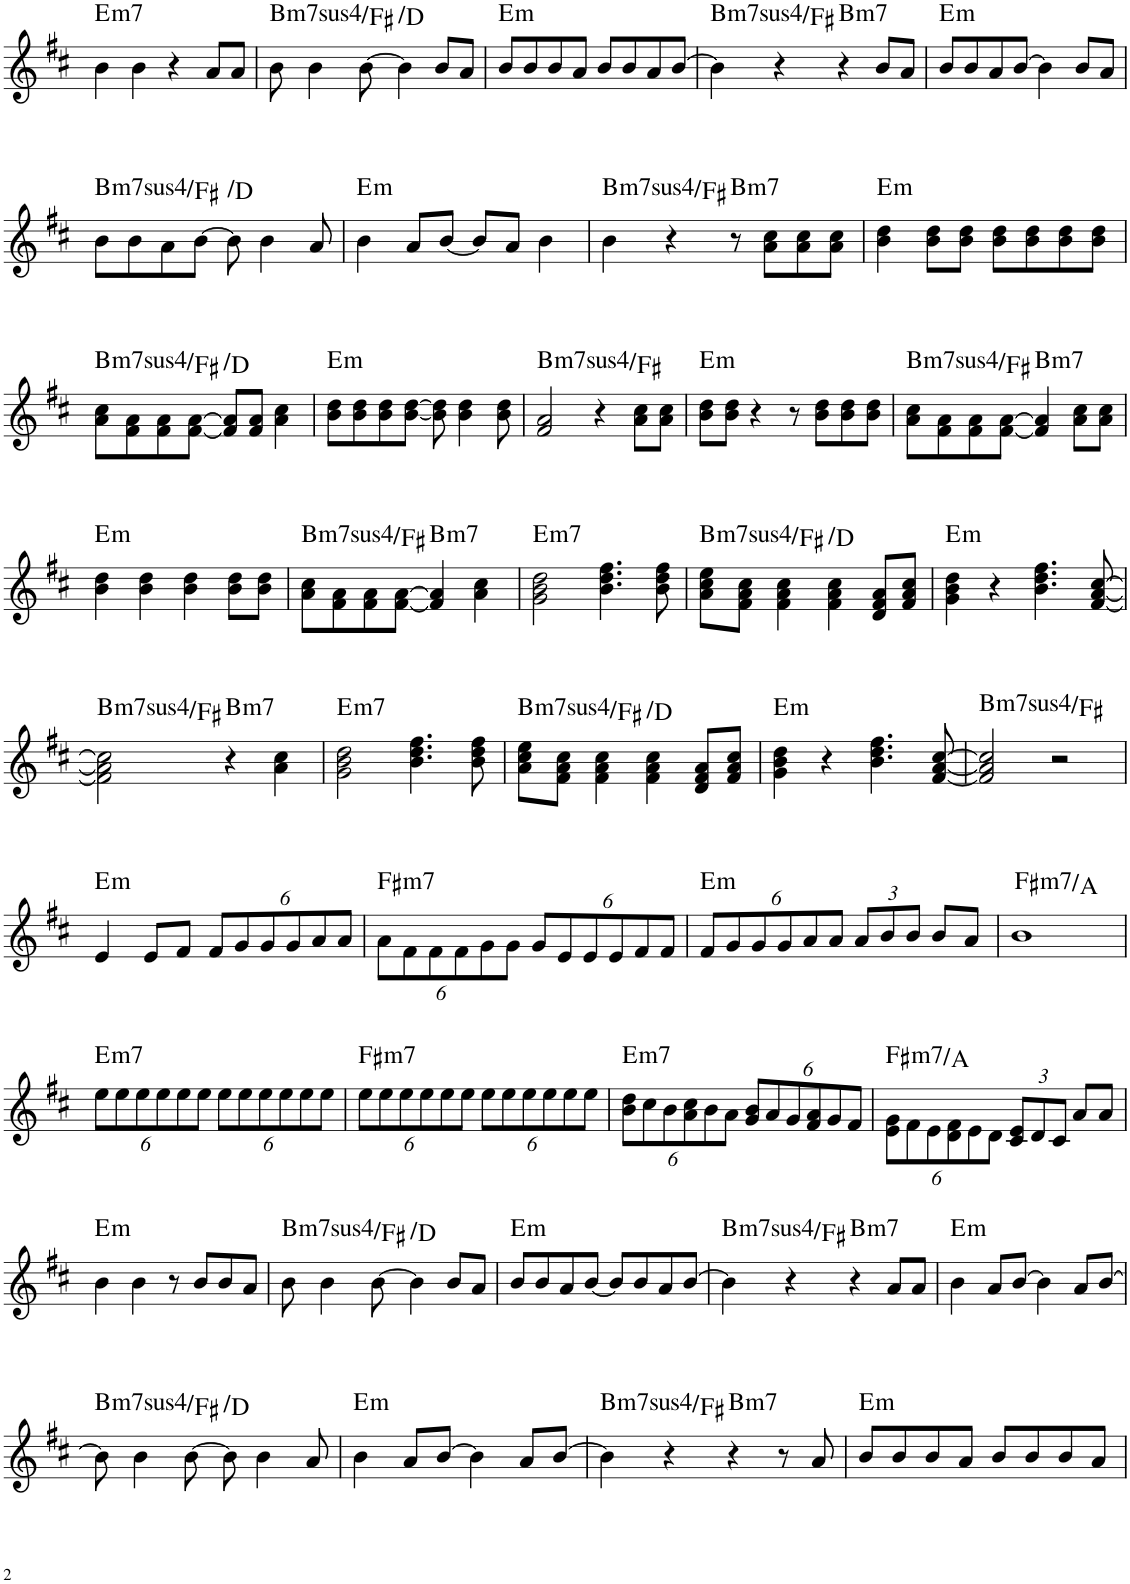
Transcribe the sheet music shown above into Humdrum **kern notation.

**kern	**harte
*part1	*part1
*staff1	*
*I"Piano	*
*I'Pno.	*
!!LO:PB:g=z
*clefG2	*
*k[f#c#]	*
*M4/4	*
=38	=38
!	!LO:H:kt=m7
4b\	E:min7
4b\	.
4r	.
8a/L	.
8a/J	.
=39	=39
!	!LO:H:kt=74
8b\	B:sus4(7)/5
4b\	.
[8b\	.
!	!LO:H:kt=N.C.
4b\]	N
8b/L	.
8a/J	.
=40	=40
!	!LO:H:kt=m
8b/L	E:min
8b/	.
8b/	.
8a/J	.
8b/L	.
8b/	.
8a/	.
[8b/J	.
=41	=41
!	!LO:H:kt=74
4b\]	B:sus4(7)/5
4r	.
!	!LO:H:kt=m7
4r	B:min7
8b/L	.
8a/J	.
=42	=42
!	!LO:H:kt=m
8b/L	E:min
8b/	.
8a/	.
[8b/J	.
4b\]	.
8b/L	.
8a/J	.
!!LO:LB:g=z
=43	=43
!	!LO:H:kt=74
8b\L	B:sus4(7)/5
8b\	.
8a\	.
[8b\J	.
!	!LO:H:kt=N.C.
8b\]	N
4b\	.
8a/	.
=44	=44
!	!LO:H:kt=m
4b\	E:min
8a/L	.
[8b/J	.
8b/L]	.
8a/J	.
4b\	.
=45	=45
!	!LO:H:kt=74
4b\	B:sus4(7)/5
4r	.
!	!LO:H:kt=m7
8r	B:min7
8a\ 8cc#\L	.
8a\ 8cc#\	.
8a\ 8cc#\J	.
=46	=46
!	!LO:H:kt=m
4b\ 4dd\	E:min
8b\ 8dd\L	.
8b\ 8dd\J	.
8b\ 8dd\L	.
8b\ 8dd\	.
8b\ 8dd\	.
8b\ 8dd\J	.
!!LO:LB:g=z
=47	=47
!	!LO:H:kt=74
8a\ 8cc#\L	B:sus4(7)/5
8f#\ 8a\	.
8f#\ 8a\	.
[8f#\ [8a\J	.
!	!LO:H:kt=N.C.
8f#/] 8a/]L	N
8f#/ 8a/J	.
4a\ 4cc#\	.
=48	=48
!	!LO:H:kt=m
8b\ 8dd\L	E:min
8b\ 8dd\	.
8b\ 8dd\	.
[8b\ [8dd\J	.
8b\] 8dd\]	.
4b\ 4dd\	.
8b\ 8dd\	.
=49	=49
!	!LO:H:kt=74
2f#/ 2a/	B:sus4(7)/5
4r	.
8a\ 8cc#\L	.
8a\ 8cc#\J	.
=50	=50
!	!LO:H:kt=m
8b\ 8dd\L	E:min
8b\ 8dd\J	.
4r	.
8r	.
8b\ 8dd\L	.
8b\ 8dd\	.
8b\ 8dd\J	.
=51	=51
!	!LO:H:kt=74
8a\ 8cc#\L	B:sus4(7)/5
8f#\ 8a\	.
8f#\ 8a\	.
[8f#\ [8a\J	.
!	!LO:H:kt=m7
4f#/] 4a/]	B:min7
8a\ 8cc#\L	.
8a\ 8cc#\J	.
!!LO:LB:g=z
=52	=52
!	!LO:H:kt=m
4b\ 4dd\	E:min
4b\ 4dd\	.
4b\ 4dd\	.
8b\ 8dd\L	.
8b\ 8dd\J	.
=53	=53
!	!LO:H:kt=74
8a\ 8cc#\L	B:sus4(7)/5
8f#\ 8a\	.
8f#\ 8a\	.
[8f#\ [8a\J	.
!	!LO:H:kt=m7
4f#/] 4a/]	B:min7
4a\ 4cc#\	.
=54	=54
!	!LO:H:kt=m7
2g\ 2b\ 2dd\	E:min7
4.b\ 4.dd\ 4.ff#\	.
8b\ 8dd\ 8ff#\	.
=55	=55
!	!LO:H:kt=74
8a\ 8cc#\ 8ee\L	B:sus4(7)/5
8f#\ 8a\ 8cc#\J	.
4f#\ 4a\ 4cc#\	.
!	!LO:H:kt=N.C.
4f#\ 4a\ 4cc#\	N
8d/ 8f#/ 8a/L	.
8f#/ 8a/ 8cc#/J	.
=56	=56
!	!LO:H:kt=m
4g\ 4b\ 4dd\	E:min
4r	.
4.b\ 4.dd\ 4.ff#\	.
[8f#/ [8a/ [8cc#/	.
!!LO:LB:g=z
=57	=57
!	!LO:H:kt=74
2f#\] 2a\] 2cc#\]	B:sus4(7)/5
!	!LO:H:kt=m7
4r	B:min7
4a\ 4cc#\	.
=58	=58
!	!LO:H:kt=m7
2g\ 2b\ 2dd\	E:min7
4.b\ 4.dd\ 4.ff#\	.
8b\ 8dd\ 8ff#\	.
=59	=59
!	!LO:H:kt=74
8a\ 8cc#\ 8ee\L	B:sus4(7)/5
8f#\ 8a\ 8cc#\J	.
4f#\ 4a\ 4cc#\	.
!	!LO:H:kt=N.C.
4f#\ 4a\ 4cc#\	N
8d/ 8f#/ 8a/L	.
8f#/ 8a/ 8cc#/J	.
=60	=60
!	!LO:H:kt=m
4g\ 4b\ 4dd\	E:min
4r	.
4.b\ 4.dd\ 4.ff#\	.
[8f#/ [8a/ [8cc#/	.
=61	=61
!	!LO:H:kt=74
2f#/] 2a/] 2cc#/]	B:sus4(7)/5
2r	.
!!LO:LB:g=z
=62	=62
!	!LO:H:kt=m
4e/	E:min
8e/L	.
8f#/J	.
*Xbrackettup	*
12f#/L	.
12g/	.
12g/	.
12g/	.
12a/	.
12a/J	.
=63	=63
!	!LO:H:kt=m7
12a\L	F#:min7
12f#\	.
12f#\	.
12f#\	.
12g\	.
12g\J	.
12g/L	.
12e/	.
12e/	.
12e/	.
12f#/	.
12f#/J	.
=64	=64
!	!LO:H:kt=m
12f#/L	E:min
12g/	.
12g/	.
12g/	.
12a/	.
12a/J	.
12a/L	.
12b/	.
12b/J	.
8b/L	.
8a/J	.
=65	=65
!	!LO:H:kt=m7
1b	F#:min7/b3
!!LO:LB:g=z
=66	=66
!	!LO:H:kt=m7
12ee\L	E:min7
12ee\	.
12ee\	.
12ee\	.
12ee\	.
12ee\J	.
12ee\L	.
12ee\	.
12ee\	.
12ee\	.
12ee\	.
12ee\J	.
=67	=67
!	!LO:H:kt=m7
12ee\L	F#:min7
12ee\	.
12ee\	.
12ee\	.
12ee\	.
12ee\J	.
12ee\L	.
12ee\	.
12ee\	.
12ee\	.
12ee\	.
12ee\J	.
=68	=68
!	!LO:H:kt=m7
12b\ 12dd\L	E:min7
12cc#\	.
12b\	.
12a\ 12cc#\	.
12b\	.
12a\J	.
12g/ 12b/L	.
12a/	.
12g/	.
12f#/ 12a/	.
12g/	.
12f#/J	.
=69	=69
!	!LO:H:kt=m7
12e\ 12g\L	F#:min7/b3
12f#\	.
12e\	.
12d\ 12f#\	.
12e\	.
12d\J	.
12c#/ 12e/L	.
12d/	.
12c#/J	.
8a/L	.
8a/J	.
!!LO:LB:g=z
=70	=70
!	!LO:H:kt=m
4b\	E:min
4b\	.
8r	.
8b/L	.
8b/	.
8a/J	.
=71	=71
!	!LO:H:kt=74
8b\	B:sus4(7)/5
4b\	.
[8b\	.
!	!LO:H:kt=N.C.
4b\]	N
8b/L	.
8a/J	.
=72	=72
!	!LO:H:kt=m
8b/L	E:min
8b/	.
8a/	.
[8b/J	.
8b/L]	.
8b/	.
8a/	.
[8b/J	.
=73	=73
!	!LO:H:kt=74
4b\]	B:sus4(7)/5
4r	.
!	!LO:H:kt=m7
4r	B:min7
8a/L	.
8a/J	.
=74	=74
!	!LO:H:kt=m
4b\	E:min
8a/L	.
[8b/J	.
4b\]	.
8a/L	.
[8b/J	.
!!LO:LB:g=z
=75	=75
!	!LO:H:kt=74
8b\]	B:sus4(7)/5
4b\	.
[8b\	.
!	!LO:H:kt=N.C.
8b\]	N
4b\	.
8a/	.
=76	=76
!	!LO:H:kt=m
4b\	E:min
8a/L	.
[8b/J	.
4b\]	.
8a/L	.
[8b/J	.
=77	=77
!	!LO:H:kt=74
4b\]	B:sus4(7)/5
4r	.
!	!LO:H:kt=m7
4r	B:min7
8r	.
8a/	.
=78	=78
!	!LO:H:kt=m
8b/L	E:min
8b/	.
8b/	.
8a/J	.
8b/L	.
8b/	.
8b/	.
8a/J	.
=	=
*-	*-
